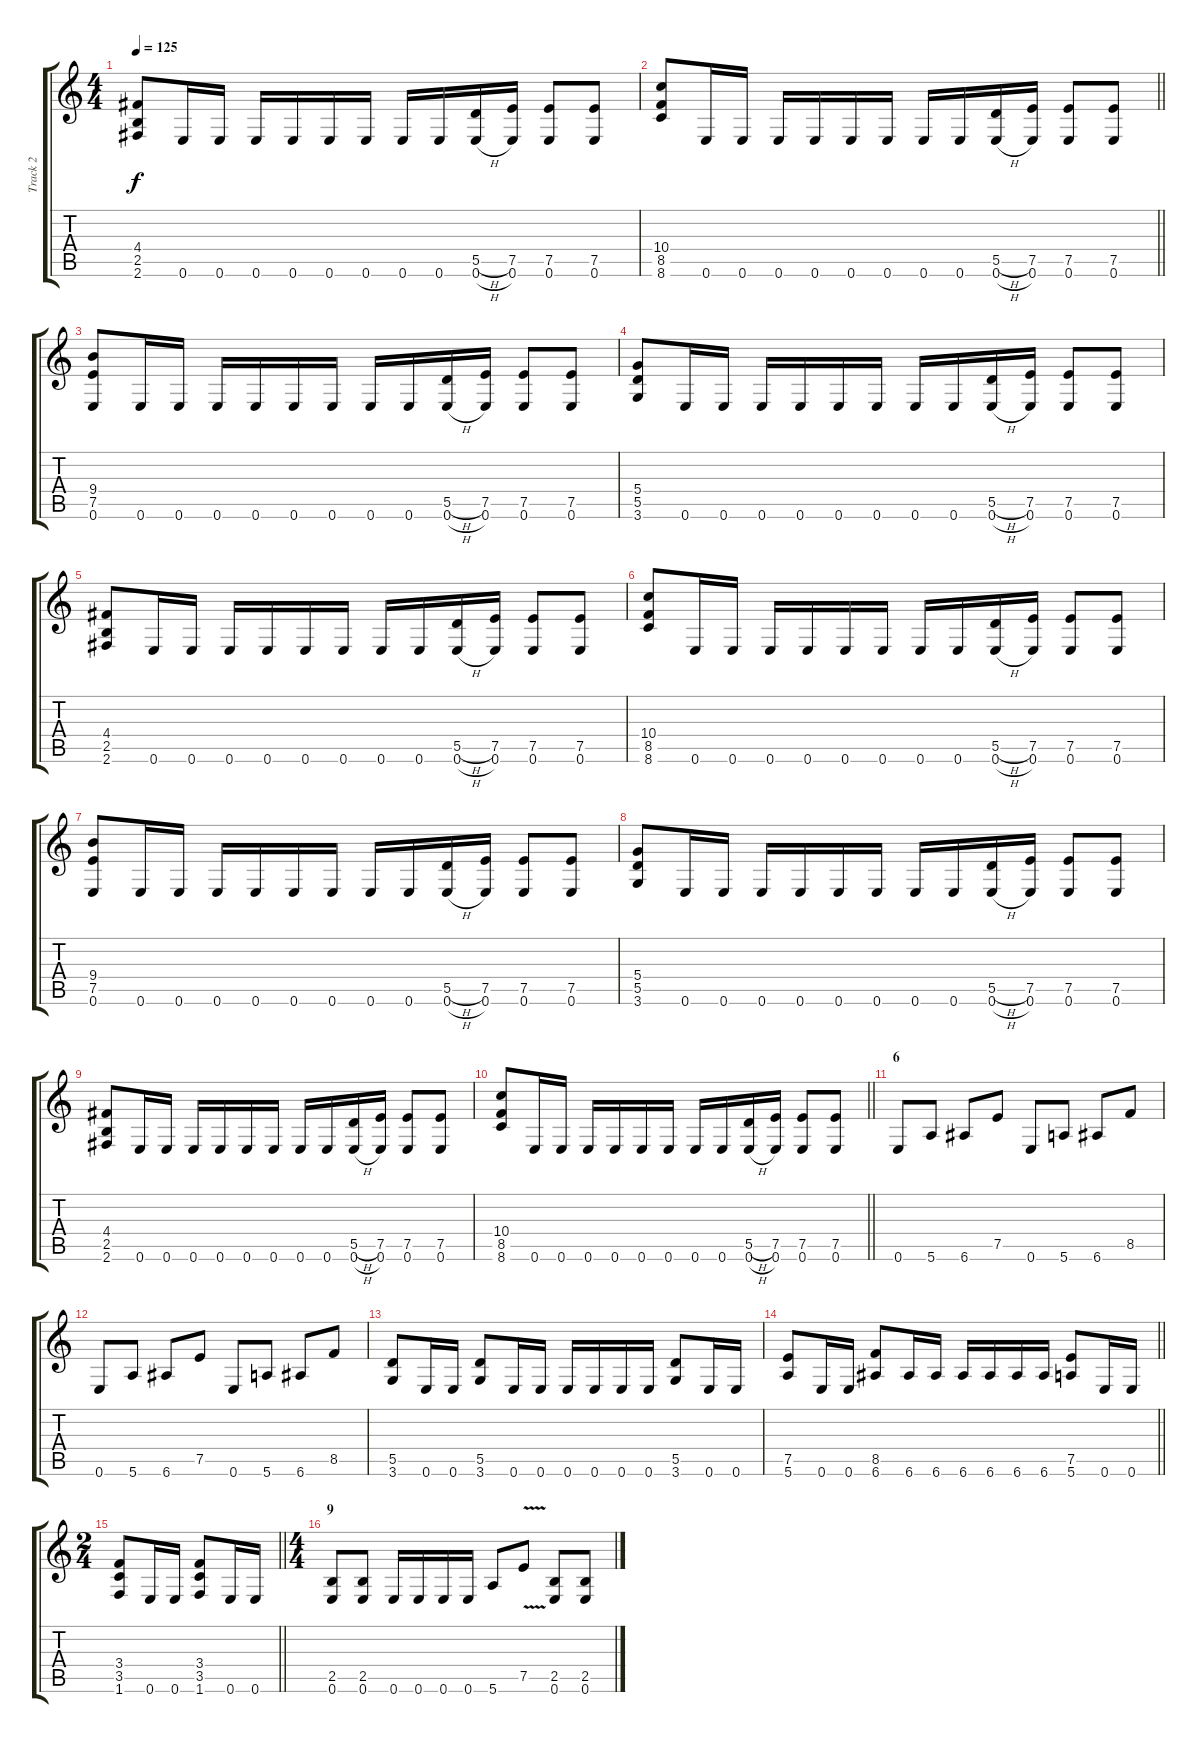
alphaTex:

\track ("Track 2" "Track 2") {instrument distortionguitar}
\staff {score tabs}
\tuning (E4 B3 G3 D3 A2 E2) {hide}
\ts (4 4)
\tempo 125
\clef g2
\ks c
(4.4 2.5 2.6).8{dy f} 0.6.16 0.6.16 0.6.16 0.6.16 0.6.16 0.6.16 0.6.16 0.6.16 (5.5{h} 0.6{h}).16 (7.5 0.6).16 (7.5 0.6).8 (7.5 0.6).8 |
\barLineRight lightlight
(10.4 8.5 8.6).8 0.6.16 0.6.16 0.6.16 0.6.16 0.6.16 0.6.16 0.6.16 0.6.16 (5.5{h} 0.6{h}).16 (7.5 0.6).16 (7.5 0.6).8 (7.5 0.6).8 |
(9.4 7.5 0.6).8 0.6.16 0.6.16 0.6.16 0.6.16 0.6.16 0.6.16 0.6.16 0.6.16 (5.5{h} 0.6{h}).16 (7.5 0.6).16 (7.5 0.6).8 (7.5 0.6).8 |
(5.4 5.5 3.6).8 0.6.16 0.6.16 0.6.16 0.6.16 0.6.16 0.6.16 0.6.16 0.6.16 (5.5{h} 0.6{h}).16 (7.5 0.6).16 (7.5 0.6).8 (7.5 0.6).8 |
(4.4 2.5 2.6).8 0.6.16 0.6.16 0.6.16 0.6.16 0.6.16 0.6.16 0.6.16 0.6.16 (5.5{h} 0.6{h}).16 (7.5 0.6).16 (7.5 0.6).8 (7.5 0.6).8 |
(10.4 8.5 8.6).8 0.6.16 0.6.16 0.6.16 0.6.16 0.6.16 0.6.16 0.6.16 0.6.16 (5.5{h} 0.6{h}).16 (7.5 0.6).16 (7.5 0.6).8 (7.5 0.6).8 |
(9.4 7.5 0.6).8 0.6.16 0.6.16 0.6.16 0.6.16 0.6.16 0.6.16 0.6.16 0.6.16 (5.5{h} 0.6{h}).16 (7.5 0.6).16 (7.5 0.6).8 (7.5 0.6).8 |
(5.4 5.5 3.6).8 0.6.16 0.6.16 0.6.16 0.6.16 0.6.16 0.6.16 0.6.16 0.6.16 (5.5{h} 0.6{h}).16 (7.5 0.6).16 (7.5 0.6).8 (7.5 0.6).8 |
(4.4 2.5 2.6).8 0.6.16 0.6.16 0.6.16 0.6.16 0.6.16 0.6.16 0.6.16 0.6.16 (5.5{h} 0.6{h}).16 (7.5 0.6).16 (7.5 0.6).8 (7.5 0.6).8 |
\barLineRight lightlight
(10.4 8.5 8.6).8 0.6.16 0.6.16 0.6.16 0.6.16 0.6.16 0.6.16 0.6.16 0.6.16 (5.5{h} 0.6{h}).16 (7.5 0.6).16 (7.5 0.6).8 (7.5 0.6).8 |
\section ("" "6")
0.6.8 5.6.8 6.6.8 7.5.8 0.6.8 5.6.8 6.6.8 8.5.8 |
0.6.8 5.6.8 6.6.8 7.5.8 0.6.8 5.6.8 6.6.8 8.5.8 |
(5.5 3.6).8 0.6.16 0.6.16 (5.5 3.6).8 0.6.16 0.6.16 0.6.16 0.6.16 0.6.16 0.6.16 (5.5 3.6).8 0.6.16 0.6.16 |
\barLineRight lightlight
(7.5 5.6).8 0.6.16 0.6.16 (8.5 6.6).8 6.6.16 6.6.16 6.6.16 6.6.16 6.6.16 6.6.16 (7.5 5.6).8 0.6.16 0.6.16 |
\ts (2 4)
\barLineRight lightlight
(3.4 3.5 1.6).8 0.6.16 0.6.16 (3.4 3.5 1.6).8 0.6.16 0.6.16 |
\ts (4 4)
\section ("" "9")
(2.5 0.6).8 (2.5 0.6).8 0.6.16 0.6.16 0.6.16 0.6.16 5.6.8 7.5{v}.8 (2.5 0.6).8 (2.5 0.6).8
